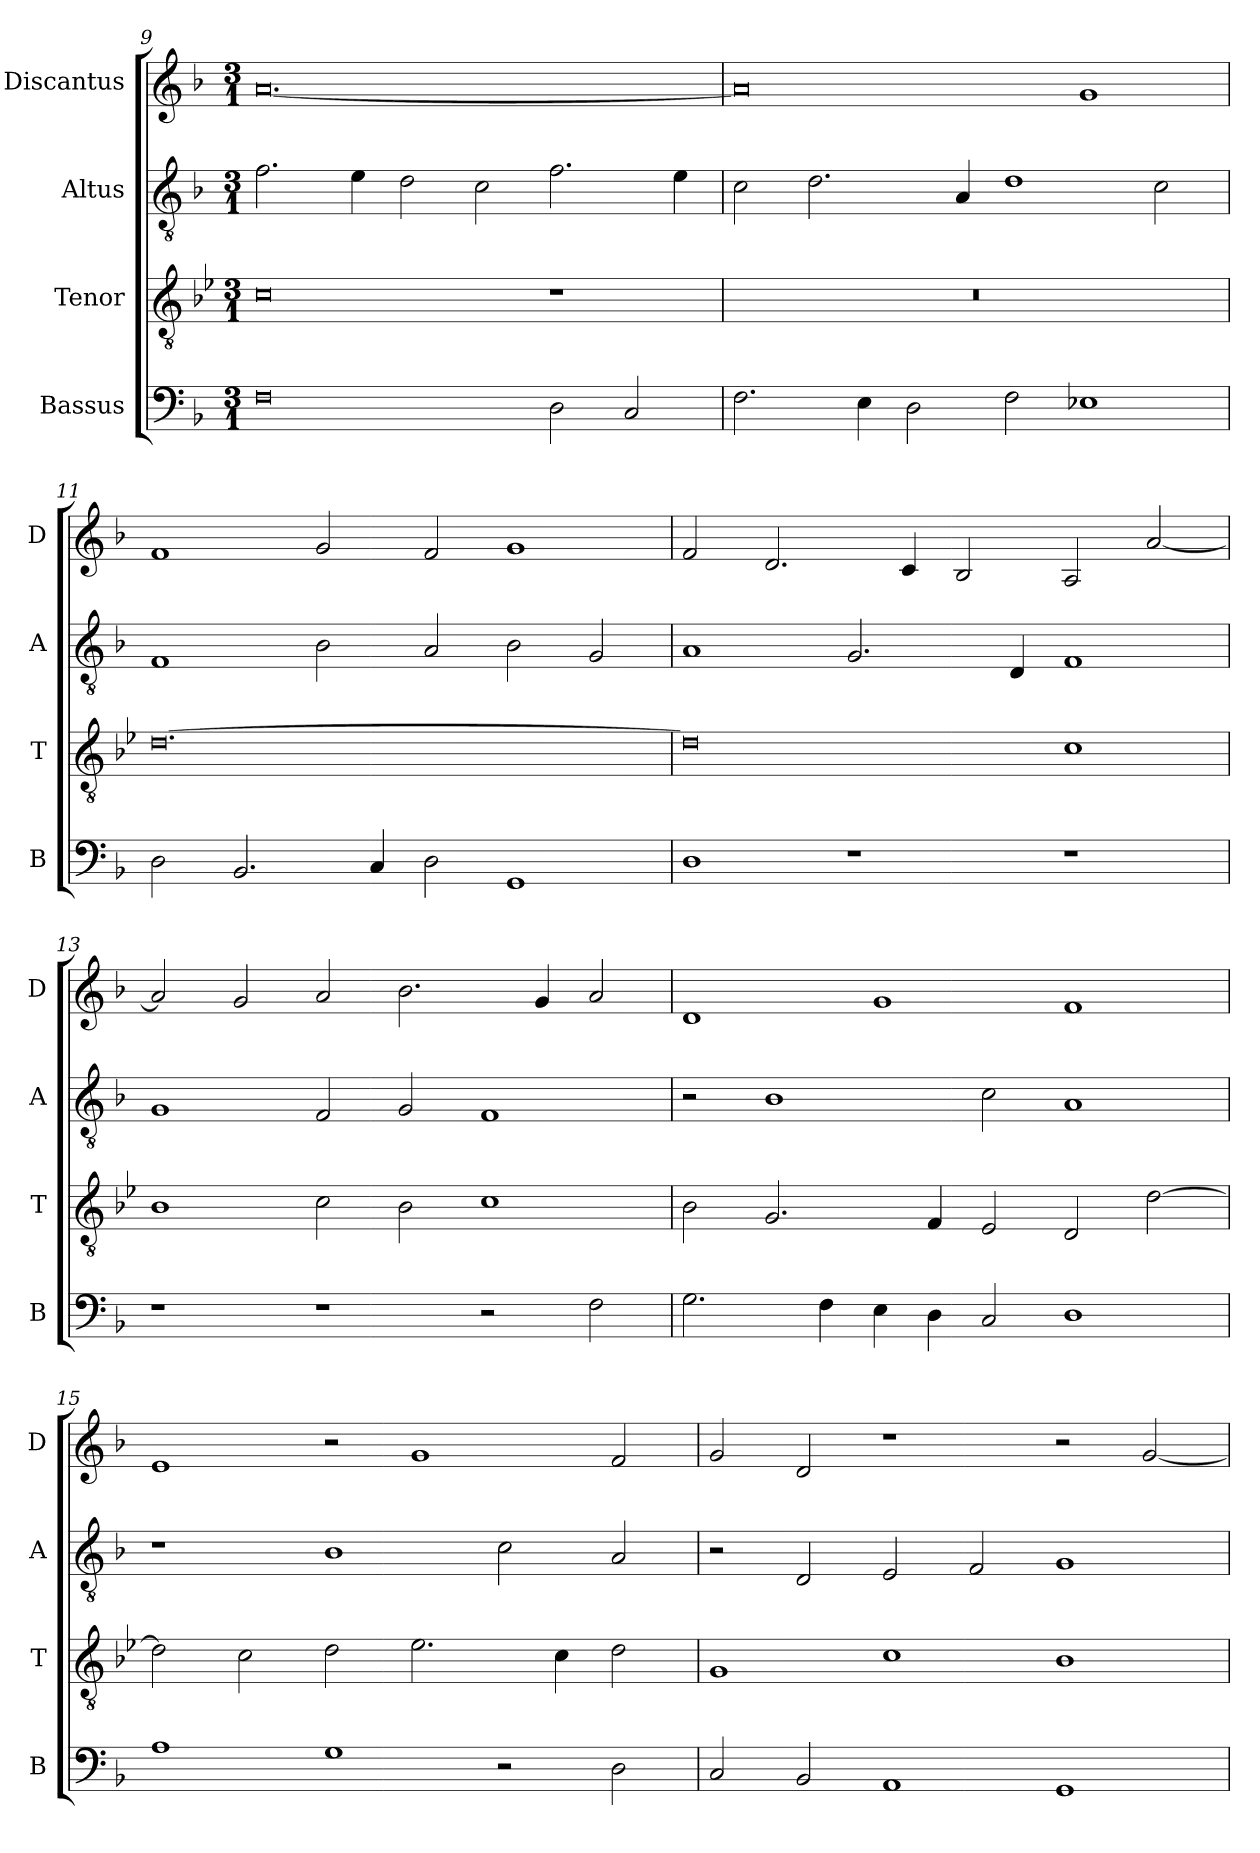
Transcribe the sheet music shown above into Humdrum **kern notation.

**kern	**kern	**kern	**kern
*part4	*part3	*part2	*part1
*staff4	*staff3	*staff2	*staff1
*I"Bassus	*I"Tenor	*I"Altus	*I"Discantus
*I'B	*I'T	*I'A	*I'D
*clefF4	*clefGv2	*clefGv2	*clefG2
*k[b-]	*k[b-e-]	*k[b-]	*k[b-]
*M3/1	*M3/1	*M3/1	*M3/1
=9	=9	=9	=9
0F	0c	2.f\	[0.a
.	.	4e\	.
.	.	2d\	.
.	.	2c\	.
2D\	1r	2.f\	.
2C/	.	.	.
.	.	4e\	.
=10	=10	=10	=10
2.F\	0.r	2c\	0a]
.	.	2.d\	.
4E\	.	.	.
2D\	.	.	.
.	.	4A/	.
2F\	.	1d	.
1E-X	.	.	1g
.	.	2c\	.
=11	=11	=11	=11
2D\	[0.d	1F	1f
2.BB-/	.	.	.
.	.	2B-\	2g/
4C/	.	.	.
2D\	.	2A/	2f/
1GG	.	2B-\	1g
.	.	2G/	.
=12	=12	=12	=12
1D	0d]	1A	2f/
.	.	.	2.d/
1r	.	2.G/	.
.	.	.	4c/
.	.	.	2B-/
.	.	4D/	.
1r	1c	1F	2A/
.	.	.	[2a/
=13	=13	=13	=13
1r	1B-	1G	2a/]
.	.	.	2g/
1r	2c\	2F/	2a/
.	2B-\	2G/	2.b-\
2r	1c	1F	.
.	.	.	4g/
2F\	.	.	2a/
=14	=14	=14	=14
2.G\	2B-\	2r	1d
.	2.G/	1B-	.
4F\	.	.	.
4E\	.	.	1g
4D\	4F/	.	.
2C/	2E-/	2c\	.
1D	2D/	1A	1f
.	[2d\	.	.
=15	=15	=15	=15
1A	2d\]	1r	1e
.	2c\	.	.
1G	2d\	1B-	2r
.	2.e-\	.	1g
2r	.	2c\	.
.	4c\	.	.
2D\	2d\	2A/	2f/
=16	=16	=16	=16
2C/	1G	2r	2g/
2BB-/	.	2D/	2d/
1AA	1c	2E/	1r
.	.	2F/	.
1GG	1B-	1G	2r
.	.	.	[2g/
=	=	=	=
*-	*-	*-	*-
